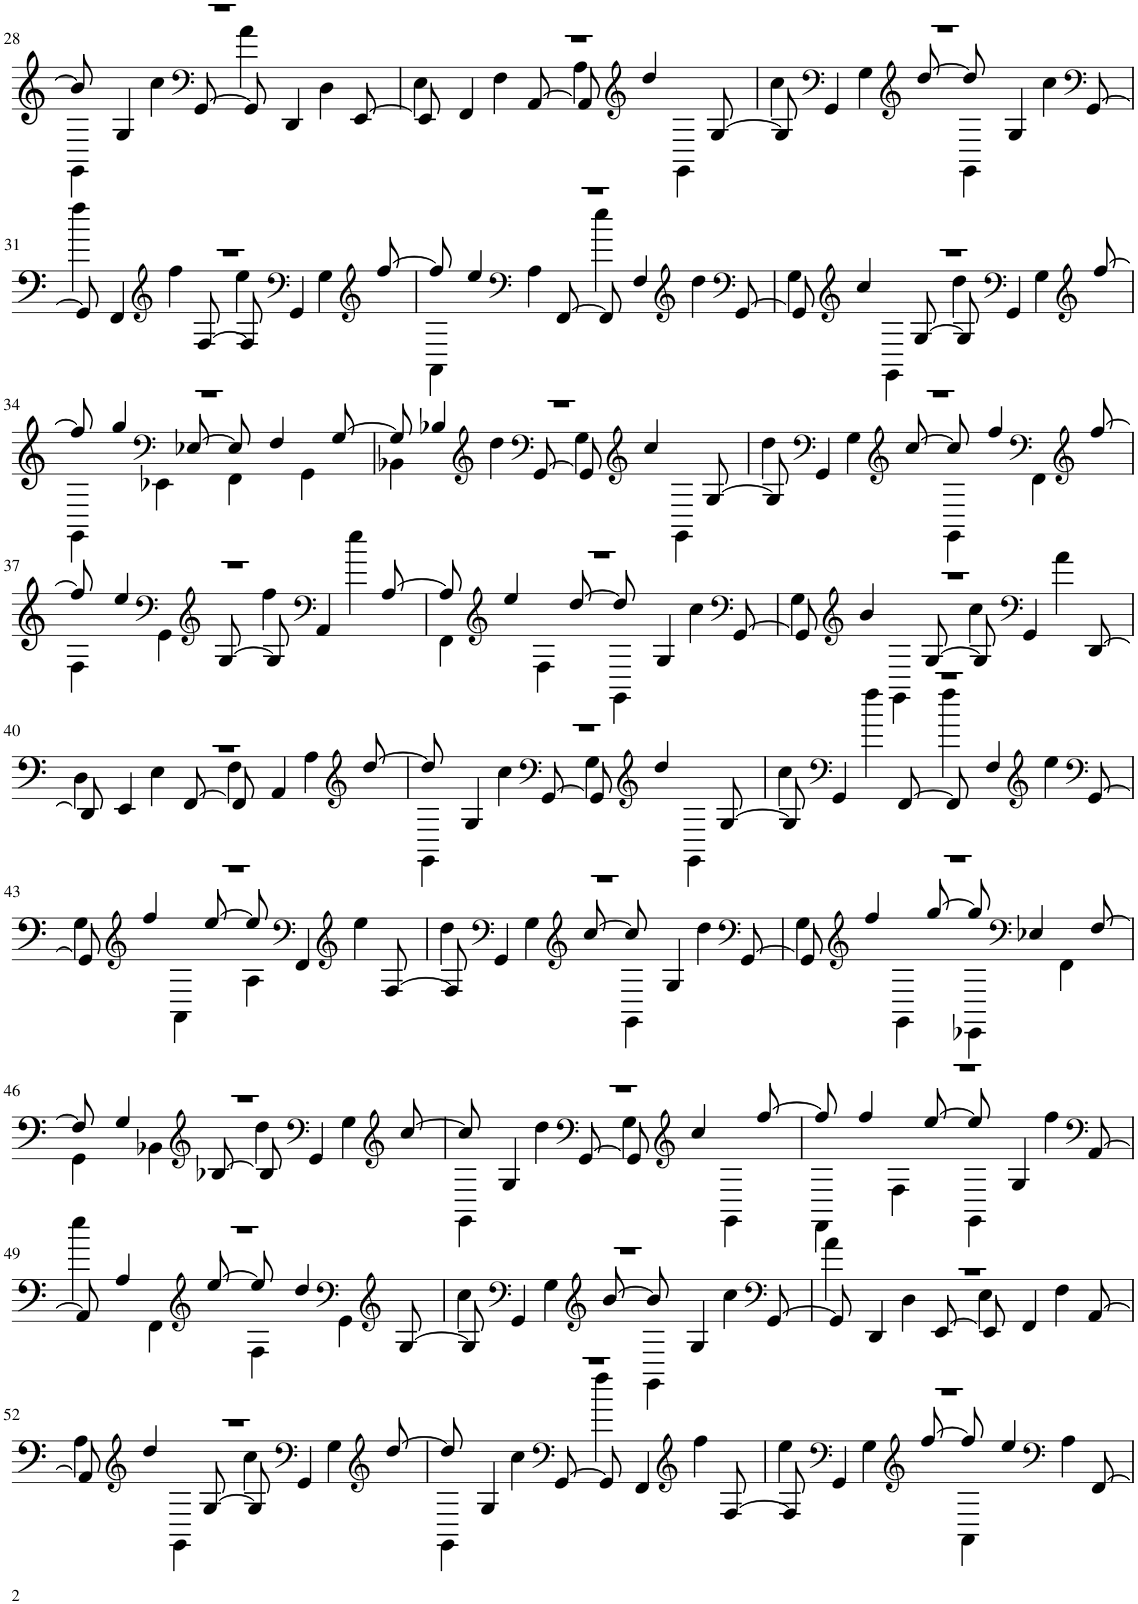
**kern
*part1
*staff1
*I"Piano
*I'P-no
!!LO:PB:g=z
*clefG2
*k[]
*M4/4
=28
*^
*	*^
1r	4GG\	8b/]
.	.	4G/
.	4cc\	.
*clefF4	*	*
.	.	[8GG/
.	4a\	8GG/]
.	.	4DD/
.	4D\	.
.	.	[8EE/
=29	=29	=29
1r	4E\	8EE/]
.	.	4FF/
.	4F\	.
.	.	[8AA/
.	4A\	8AA/]
*clefG2	*	*
.	.	4dd/
.	4GG\	.
.	.	[8G/
=30	=30	=30
1r	4cc\	8G/]
*clefF4	*	*
.	.	4GG/
.	4G\	.
*clefG2	*	*
.	.	[8dd/
.	4GG\	8dd/]
.	.	4G/
.	4cc\	.
*clefF4	*	*
.	.	[8GG/
!!LO:LB:g=z	!!	!!
=31	=31	=31
1r	4ff\	8GG/]
.	.	4FF/
*clefG2	*	*
.	4ff\	.
.	.	[8F/
.	4ee\	8F/]
*clefF4	*	*
.	.	4GG/
.	4G\	.
*clefG2	*	*
.	.	[8ff/
=32	=32	=32
1r	4AA\	8ff/]
.	.	4ee/
*clefF4	*	*
.	4A\	.
.	.	[8FF/
.	4ee\	8FF/]
.	.	4F/
*clefG2	*	*
.	4dd\	.
*clefF4	*	*
.	.	[8GG/
=33	=33	=33
1r	4G\	8GG/]
*clefG2	*	*
.	.	4cc/
.	4GG\	.
.	.	[8G/
.	4dd\	8G/]
*clefF4	*	*
.	.	4GG/
.	4G\	.
*clefG2	*	*
.	.	[8ff/
!!LO:LB:g=z	!!	!!
=34	=34	=34
1r	4GG\	8ff/]
.	.	4gg/
*clefF4	*	*
.	4EE-X\	.
.	.	[8E-X/
.	4FF\	8E-/]
.	.	4F/
.	4GG\	.
.	.	[8G/
=35	=35	=35
1r	4BB-X\	8G/]
.	.	4B-X/
*clefG2	*	*
.	4dd\	.
*clefF4	*	*
.	.	[8GG/
.	4G\	8GG/]
*clefG2	*	*
.	.	4cc/
.	4GG\	.
.	.	[8G/
=36	=36	=36
1r	4dd\	8G/]
*clefF4	*	*
.	.	4GG/
.	4G\	.
*clefG2	*	*
.	.	[8cc/
.	4GG\	8cc/]
.	.	4ff/
*clefF4	*	*
.	4FF\	.
*clefG2	*	*
.	.	[8ff/
!!LO:LB:g=z	!!	!!
=37	=37	=37
1r	4F\	8ff/]
.	.	4ee/
*clefF4	*	*
.	4GG\	.
*clefG2	*	*
.	.	[8G/
.	4ff\	8G/]
*clefF4	*	*
.	.	4AA/
.	4ee\	.
.	.	[8A/
=38	=38	=38
1r	4FF\	8A/]
*clefG2	*	*
.	.	4ee/
.	4F\	.
.	.	[8dd/
.	4GG\	8dd/]
.	.	4G/
.	4cc\	.
*clefF4	*	*
.	.	[8GG/
=39	=39	=39
1r	4G\	8GG/]
*clefG2	*	*
.	.	4b/
.	4GG\	.
.	.	[8G/
.	4cc\	8G/]
*clefF4	*	*
.	.	4GG/
.	4a\	.
.	.	[8DD/
!!LO:LB:g=z	!!	!!
=40	=40	=40
1r	4D\	8DD/]
.	.	4EE/
.	4E\	.
.	.	[8FF/
.	4F\	8FF/]
.	.	4AA/
.	4A\	.
*clefG2	*	*
.	.	[8dd/
=41	=41	=41
1r	4GG\	8dd/]
.	.	4G/
.	4cc\	.
*clefF4	*	*
.	.	[8GG/
.	4G\	8GG/]
*clefG2	*	*
.	.	4dd/
.	4GG\	.
.	.	[8G/
=42	=42	=42
1r	4cc\	8G/]
*clefF4	*	*
.	.	4GG/
.	4ff\	.
.	.	[8FF/
.	4ff\	8FF/]
.	.	4F/
*clefG2	*	*
.	4ee\	.
*clefF4	*	*
.	.	[8GG/
!!LO:LB:g=z	!!	!!
=43	=43	=43
1r	4G\	8GG/]
*clefG2	*	*
.	.	4ff/
.	4AA\	.
.	.	[8ee/
.	4A\	8ee/]
*clefF4	*	*
.	.	4FF/
*clefG2	*	*
.	4ee\	.
.	.	[8F/
=44	=44	=44
1r	4dd\	8F/]
*clefF4	*	*
.	.	4GG/
.	4G\	.
*clefG2	*	*
.	.	[8cc/
.	4GG\	8cc/]
.	.	4G/
.	4dd\	.
*clefF4	*	*
.	.	[8GG/
=45	=45	=45
1r	4G\	8GG/]
*clefG2	*	*
.	.	4ff/
.	4GG\	.
.	.	[8gg/
.	4EE-X\	8gg/]
*clefF4	*	*
.	.	4E-X/
.	4FF\	.
.	.	[8F/
!!LO:LB:g=z	!!	!!
=46	=46	=46
1r	4GG\	8F/]
.	.	4G/
.	4BB-X\	.
*clefG2	*	*
.	.	[8B-X/
.	4dd\	8B-/]
*clefF4	*	*
.	.	4GG/
.	4G\	.
*clefG2	*	*
.	.	[8cc/
=47	=47	=47
1r	4GG\	8cc/]
.	.	4G/
.	4dd\	.
*clefF4	*	*
.	.	[8GG/
.	4G\	8GG/]
*clefG2	*	*
.	.	4cc/
.	4GG\	.
.	.	[8ff/
=48	=48	=48
1r	4FF\	8ff/]
.	.	4ff/
.	4F\	.
.	.	[8ee/
.	4GG\	8ee/]
.	.	4G/
.	4ff\	.
*clefF4	*	*
.	.	[8AA/
!!LO:LB:g=z	!!	!!
=49	=49	=49
1r	4ee\	8AA/]
.	.	4A/
.	4FF\	.
*clefG2	*	*
.	.	[8ee/
.	4F\	8ee/]
.	.	4dd/
*clefF4	*	*
.	4GG\	.
*clefG2	*	*
.	.	[8G/
=50	=50	=50
1r	4cc\	8G/]
*clefF4	*	*
.	.	4GG/
.	4G\	.
*clefG2	*	*
.	.	[8b/
.	4GG\	8b/]
.	.	4G/
.	4cc\	.
*clefF4	*	*
.	.	[8GG/
=51	=51	=51
1r	4a\	8GG/]
.	.	4DD/
.	4D\	.
.	.	[8EE/
.	4E\	8EE/]
.	.	4FF/
.	4F\	.
.	.	[8AA/
!!LO:LB:g=z	!!	!!
=52	=52	=52
1r	4A\	8AA/]
*clefG2	*	*
.	.	4dd/
.	4GG\	.
.	.	[8G/
.	4cc\	8G/]
*clefF4	*	*
.	.	4GG/
.	4G\	.
*clefG2	*	*
.	.	[8dd/
=53	=53	=53
1r	4GG\	8dd/]
.	.	4G/
.	4cc\	.
*clefF4	*	*
.	.	[8GG/
.	4ff\	8GG/]
.	.	4FF/
*clefG2	*	*
.	4ff\	.
.	.	[8F/
=54	=54	=54
1r	4ee\	8F/]
*clefF4	*	*
.	.	4GG/
.	4G\	.
*clefG2	*	*
.	.	[8ff/
.	4AA\	8ff/]
.	.	4ee/
*clefF4	*	*
.	4A\	.
.	.	[8FF/
*v	*v	*v
=
*-
